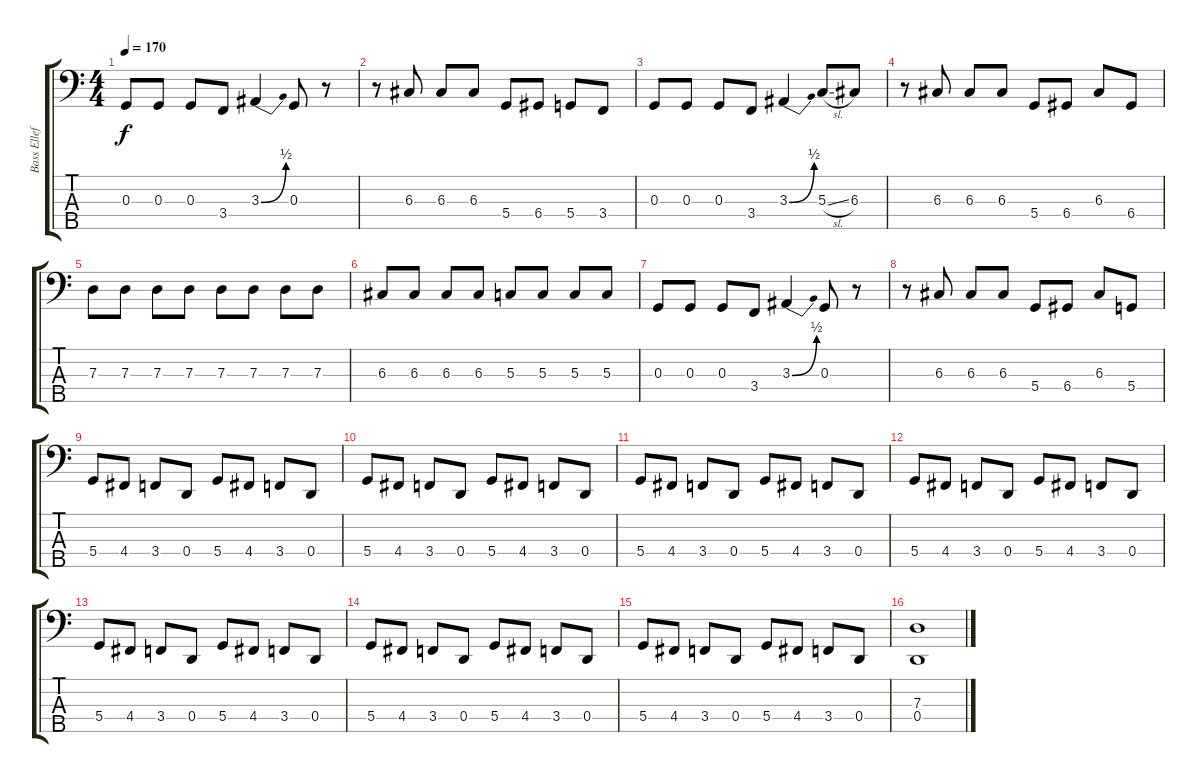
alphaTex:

\track ("Bass Ellefson" "Bass Ellef") {instrument electricbasspick}
\staff {score tabs}
\tuning (F2 C2 G1 D1 A0) {hide}
\ts (4 4)
\tempo 170
\clef f4
\ks c
0.3.8{dy f} 0.3.8 0.3.8 3.4.8 3.3{be (bend 0 0 60 2)}.4 0.3.8 r.8 |
r.8 6.3.8 6.3.8 6.3.8 5.4.8 6.4.8 5.4.8 3.4.8 |
0.3.8 0.3.8 0.3.8 3.4.8 3.3{be (bend 0 0 60 2)}.4 5.3{sl}.8 6.3.8 |
r.8 6.3.8 6.3.8 6.3.8 5.4.8 6.4.8 6.3.8 6.4.8 |
7.3.8 7.3.8 7.3.8 7.3.8 7.3.8 7.3.8 7.3.8 7.3.8 |
6.3.8 6.3.8 6.3.8 6.3.8 5.3.8 5.3.8 5.3.8 5.3.8 |
0.3.8 0.3.8 0.3.8 3.4.8 3.3{be (bend 0 0 60 2)}.4 0.3.8 r.8 |
r.8 6.3.8 6.3.8 6.3.8 5.4.8 6.4.8 6.3.8 5.4.8 |
5.4.8 4.4.8 3.4.8 0.4.8 5.4.8 4.4.8 3.4.8 0.4.8 |
5.4.8 4.4.8 3.4.8 0.4.8 5.4.8 4.4.8 3.4.8 0.4.8 |
5.4.8 4.4.8 3.4.8 0.4.8 5.4.8 4.4.8 3.4.8 0.4.8 |
5.4.8 4.4.8 3.4.8 0.4.8 5.4.8 4.4.8 3.4.8 0.4.8 |
5.4.8 4.4.8 3.4.8 0.4.8 5.4.8 4.4.8 3.4.8 0.4.8 |
5.4.8 4.4.8 3.4.8 0.4.8 5.4.8 4.4.8 3.4.8 0.4.8 |
5.4.8 4.4.8 3.4.8 0.4.8 5.4.8 4.4.8 3.4.8 0.4.8 |
(7.3 0.4).1
